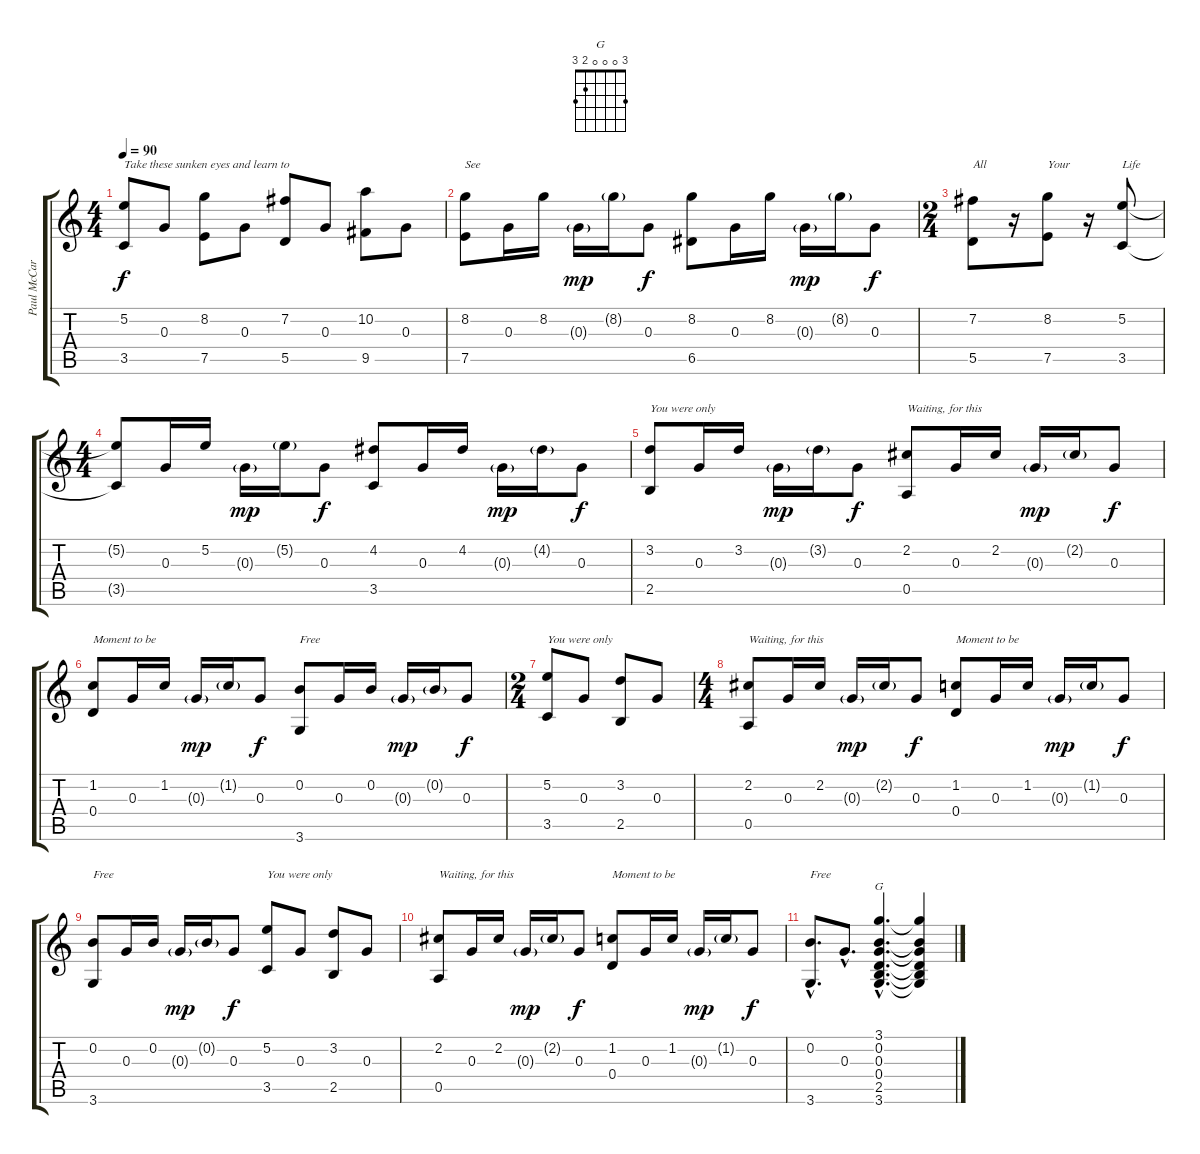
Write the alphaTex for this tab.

\track ("Paul McCartney" "Paul McCar") {instrument acousticguitarnylon}
\staff {score tabs}
\tuning (E4 B3 G3 D3 A2 E2) {hide}
\chord ("G" 3 0 0 0 2 3)
\ts (4 4)
\tempo 90
\clef g2
\ks c
(5.2 3.5).8{txt "Take these sunken eyes and learn to" dy f} 0.3.8 (8.2 7.5).8 0.3.8 (7.2 5.5).8 0.3.8 (10.2 9.5).8 0.3.8 |
(8.2 7.5).8{txt "See"} 0.3.16 8.2.16 0.3{g}.16{dy mp} 8.2{g}.16 0.3.8{dy f} (8.2 6.5).8 0.3.16 8.2.16 0.3{g}.16{dy mp} 8.2{g}.16 0.3.8{dy f} |
\ts (2 4)
(7.2 5.5).8{txt "All"} r.16 (8.2 7.5).8{txt "Your"} r.16 (5.2 3.5).8{txt "Life"} |
\ts (4 4)
(5.2{t} 3.5{t}).8 0.3.16 5.2.16 0.3{g}.16{dy mp} 5.2{g}.16 0.3.8{dy f} (4.2 3.5).8 0.3.16 4.2.16 0.3{g}.16{dy mp} 4.2{g}.16 0.3.8{dy f} |
(3.2 2.5).8{txt "You were only"} 0.3.16 3.2.16 0.3{g}.16{dy mp} 3.2{g}.16 0.3.8{dy f} (2.2 0.5).8{txt "Waiting, for this"} 0.3.16 2.2.16 0.3{g}.16{dy mp} 2.2{g}.16 0.3.8{dy f} |
(1.2 0.4).8{txt "Moment to be"} 0.3.16 1.2.16 0.3{g}.16{dy mp} 1.2{g}.16 0.3.8{dy f} (0.2 3.6).8{txt "Free"} 0.3.16 0.2.16 0.3{g}.16{dy mp} 0.2{g}.16 0.3.8{dy f} |
\ts (2 4)
(5.2 3.5).8{txt "You were only"} 0.3.8 (3.2 2.5).8 0.3.8 |
\ts (4 4)
(2.2 0.5).8{txt "Waiting, for this"} 0.3.16 2.2.16 0.3{g}.16{dy mp} 2.2{g}.16 0.3.8{dy f} (1.2 0.4).8{txt "Moment to be"} 0.3.16 1.2.16 0.3{g}.16{dy mp} 1.2{g}.16 0.3.8{dy f} |
(0.2 3.6).8{txt "Free"} 0.3.16 0.2.16 0.3{g}.16{dy mp} 0.2{g}.16 0.3.8{dy f} (5.2 3.5).8{txt "You were only"} 0.3.8 (3.2 2.5).8 0.3.8 |
(2.2 0.5).8{txt "Waiting, for this"} 0.3.16 2.2.16 0.3{g}.16{dy mp} 2.2{g}.16 0.3.8{dy f} (1.2 0.4).8{txt "Moment to be"} 0.3.16 1.2.16 0.3{g}.16{dy mp} 1.2{g}.16 0.3.8{dy f} |
(0.2{hac} 3.6{hac}).8{d txt "Free"} 0.3{hac}.8{d} (3.1{hac} 0.2{hac} 0.3{hac} 0.4{hac} 2.5{hac} 3.6{hac}).4{d ch "G"} (3.1{t} 0.2{t} 0.3{t} 0.4{t} 2.5{t} 3.6{t}).4
